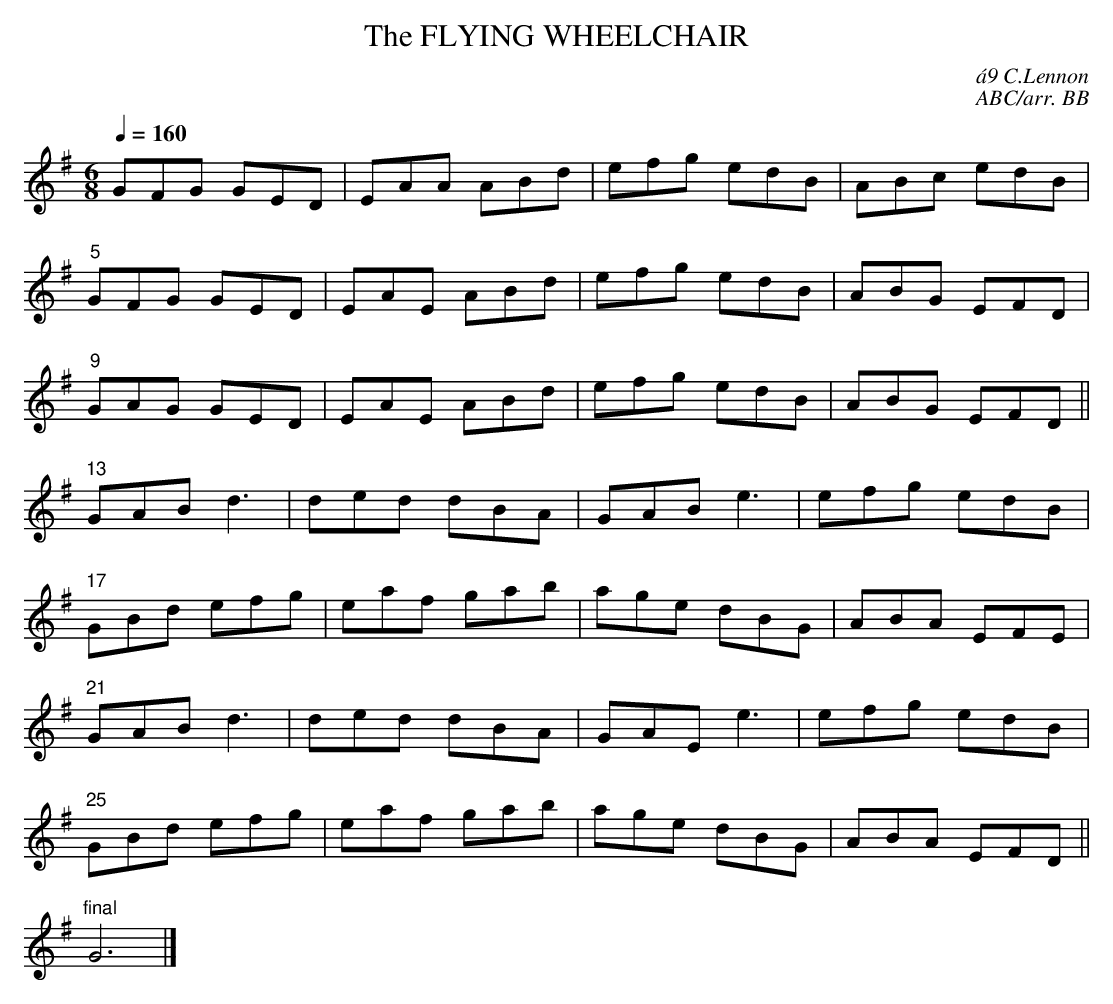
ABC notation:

X:1
T:FLYING WHEELCHAIR, The
C:\'a9 C.Lennon
C:ABC/arr. BB
Q:1/4=160
M:6/8
L:1/8
K:G
GFG GED|EAA ABd|efg edB|ABc edB|
"5"GFG GED|EAE ABd|efg edB|ABG EFD|
"9"GAG GED|EAE ABd|efg edB|ABG EFD||
"13"GAB d3|ded dBA|GAB e3|efg edB|
"17"GBd efg|eaf gab|age dBG|ABA EFE|
"21"GAB d3|ded dBA|GAE e3|efg edB|
"25"GBd efg|eaf gab|age dBG|ABA EFD||
"final"G6|]
